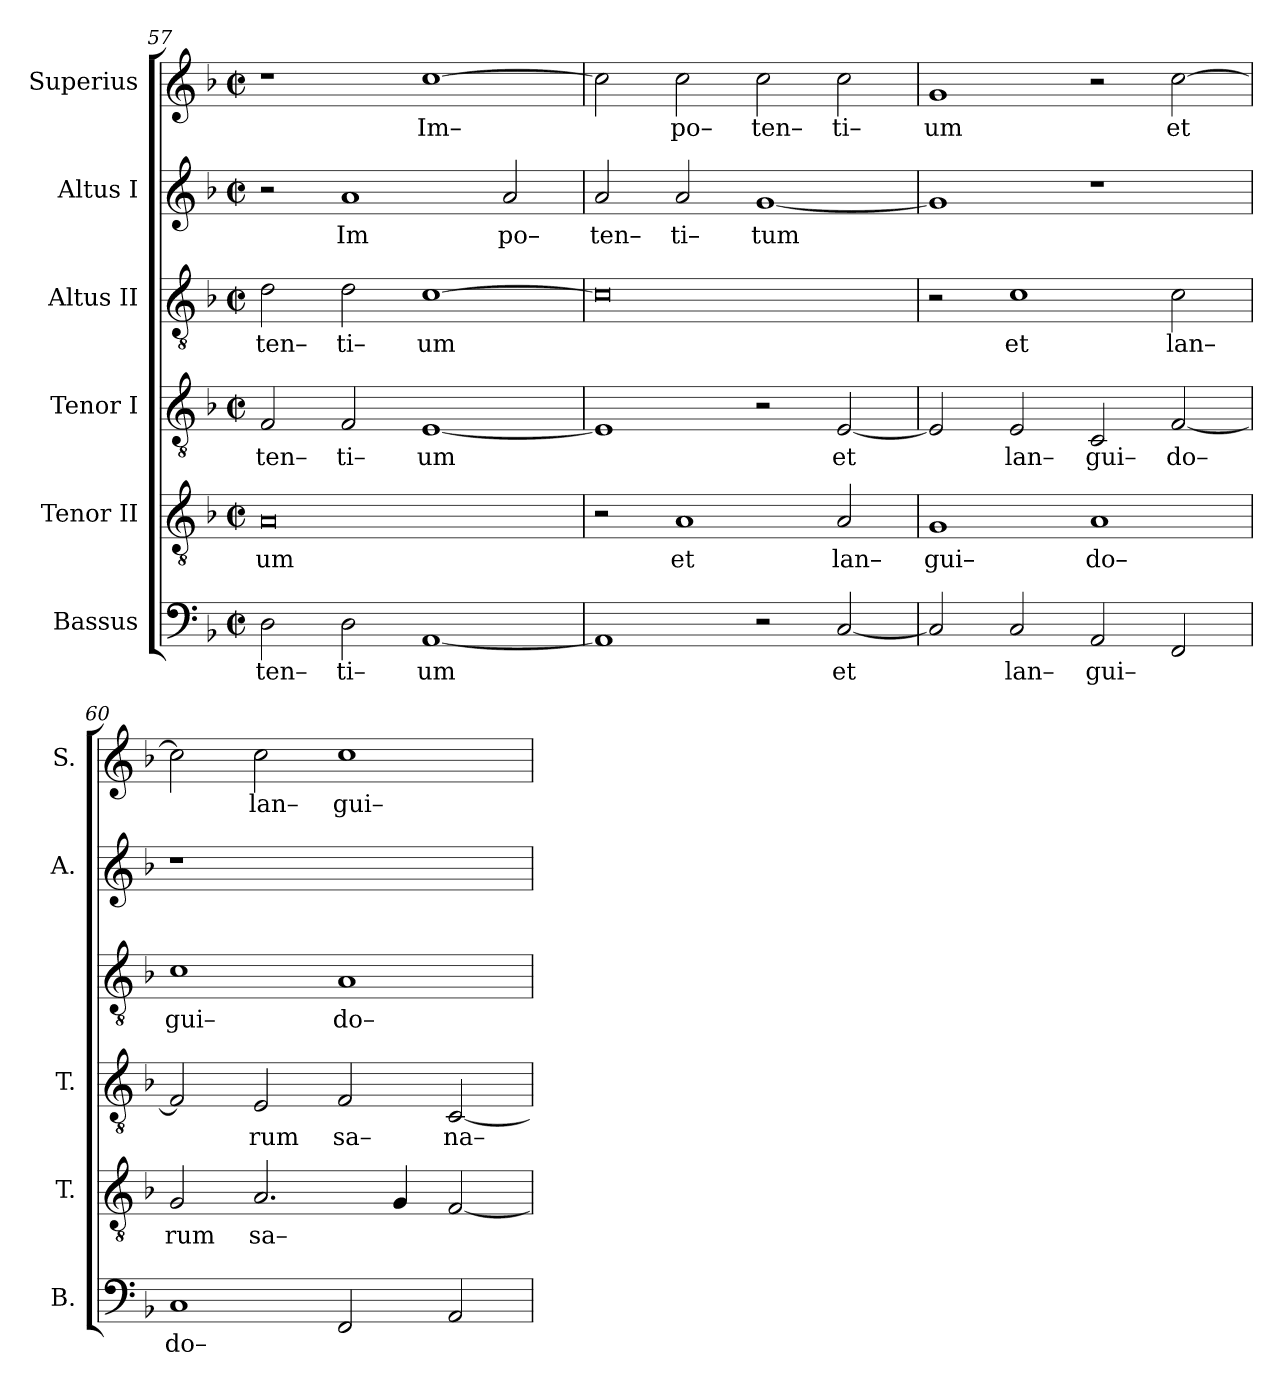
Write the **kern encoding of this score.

**kern	**text	**kern	**text	**kern	**text	**kern	**text	**kern	**text	**kern	**text
*part6	*part6	*part5	*part5	*part4	*part4	*part3	*part3	*part2	*part2	*part1	*part1
*staff6	*staff6	*staff5	*staff5	*staff4	*staff4	*staff3	*staff3	*staff2	*staff2	*staff1	*staff1
*I"Bassus	*	*I"Tenor II	*	*I"Tenor I	*	*I"Altus II	*	*I"Altus I	*	*I"Superius	*
*I'B.	*	*I'T.	*	*I'T.	*	*	*	*I'A.	*	*I'S.	*
*clefF4	*	*clefGv2	*	*clefGv2	*	*clefGv2	*	*clefG2	*	*clefG2	*
*	*	*ITrd7c12	*	*ITrd7c12	*	*ITrd7c12	*	*	*	*	*
*k[b-]	*	*k[b-]	*	*k[b-]	*	*k[b-]	*	*k[b-]	*	*k[b-]	*
*F:	*	*F:	*	*F:	*	*F:	*	*F:	*	*F:	*
*M2/2	*	*M2/2	*	*M2/2	*	*M2/2	*	*M2/2	*	*M2/2	*
*met(c|)	*	*met(c|)	*	*met(c|)	*	*met(c|)	*	*met(c|)	*	*met(c|)	*
=57	=57	=57	=57	=57	=57	=57	=57	=57	=57	=57	=57
!	!LO:LY:b:color=#000000	!	!	!	!	!	!	!	!	!	!
!	!	!	!LO:LY:b:color=#000000	!	!	!	!	!	!	!	!
!	!	!	!	!	!LO:LY:b:color=#000000	!	!	!	!	!	!
!	!	!	!	!	!	!	!LO:LY:b:color=#000000	!	!	!	!
2Di\	ten–	0AAi	um	2FFi/	ten–	2Di\	ten–	2r	.	1r	.
!	!LO:LY:b:color=#000000	!	!	!	!	!	!	!	!	!	!
!	!	!	!	!	!LO:LY:b:color=#000000	!	!	!	!	!	!
!	!	!	!	!	!	!	!LO:LY:b:color=#000000	!	!	!	!
!	!	!	!	!	!	!	!	!	!LO:LY:b:color=#000000	!	!
2Di\	ti–	.	.	2FFi/	ti–	2Di\	ti–	1ai	Im	.	.
!	!LO:LY:b:color=#000000	!	!	!	!	!	!	!	!	!	!
!	!	!	!	!	!LO:LY:b:color=#000000	!	!	!	!	!	!
!	!	!	!	!	!	!	!LO:LY:b:color=#000000	!	!	!	!
!	!	!	!	!	!	!	!	!	!	!	!LO:LY:b:color=#000000
[<1AAi	um	.	.	[<1EEi	um	[>1Ci	um	.	.	[>1cci	Im–
!	!	!	!	!	!	!	!	!	!LO:LY:b:color=#000000	!	!
.	.	.	.	.	.	.	.	2ai/	po–	.	.
=58	=58	=58	=58	=58	=58	=58	=58	=58	=58	=58	=58
!	!	!	!	!	!	!	!	!	!LO:LY:b:color=#000000	!	!
1AAi]	.	2r	.	1EEi]	.	0Ci]	.	2ai/	ten–	2cci\]	.
!	!	!	!LO:LY:b:color=#000000	!	!	!	!	!	!	!	!
!	!	!	!	!	!	!	!	!	!LO:LY:b:color=#000000	!	!
!	!	!	!	!	!	!	!	!	!	!	!LO:LY:b:color=#000000
.	.	1AAi	et	.	.	.	.	2ai/	ti–	2cci\	po–
!	!	!	!	!	!	!	!	!	!LO:LY:b:color=#000000	!	!
!	!	!	!	!	!	!	!	!	!	!	!LO:LY:b:color=#000000
2r	.	.	.	2r	.	.	.	[<1gi	tum	2cci\	ten–
!	!LO:LY:b:color=#000000	!	!	!	!	!	!	!	!	!	!
!	!	!	!LO:LY:b:color=#000000	!	!	!	!	!	!	!	!
!	!	!	!	!	!LO:LY:b:color=#000000	!	!	!	!	!	!
!	!	!	!	!	!	!	!	!	!	!	!LO:LY:b:color=#000000
[<2Ci/	et	2AAi/	lan–	[<2EEi/	et	.	.	.	.	2cci\	ti–
=59	=59	=59	=59	=59	=59	=59	=59	=59	=59	=59	=59
!	!	!	!LO:LY:b:color=#000000	!	!	!	!	!	!	!	!
!	!	!	!	!	!	!	!	!	!	!	!LO:LY:b:color=#000000
2Ci/]	.	1GGi	gui–	2EEi/]	.	2r	.	1gi]	.	1gi	um
!	!LO:LY:b:color=#000000	!	!	!	!	!	!	!	!	!	!
!	!	!	!	!	!LO:LY:b:color=#000000	!	!	!	!	!	!
!	!	!	!	!	!	!	!LO:LY:b:color=#000000	!	!	!	!
2Ci/	lan–	.	.	2EEi/	lan–	1Ci	et	.	.	.	.
!	!LO:LY:b:color=#000000	!	!	!	!	!	!	!	!	!	!
!	!	!	!LO:LY:b:color=#000000	!	!	!	!	!	!	!	!
!	!	!	!	!	!LO:LY:b:color=#000000	!	!	!	!	!	!
2AAi/	gui–	1AAi	do–	2CCi/	gui–	.	.	1r	.	2r	.
!	!	!	!	!	!LO:LY:b:color=#000000	!	!	!	!	!	!
!	!	!	!	!	!	!	!LO:LY:b:color=#000000	!	!	!	!
!	!	!	!	!	!	!	!	!	!	!	!LO:LY:b:color=#000000
2FFi/	.	.	.	[<2FFi/	do–	2Ci\	lan–	.	.	[>2cci\	et
!!LO:LB:g=z
=60	=60	=60	=60	=60	=60	=60	=60	=60	=60	=60	=60
!	!LO:LY:b:color=#000000	!	!	!	!	!	!	!	!	!	!
!	!	!	!LO:LY:b:color=#000000	!	!	!	!	!	!	!	!
!	!	!	!	!	!	!	!LO:LY:b:color=#000000	!LO:N:vis=1	!	!	!
1Ci	do–	2GGi/	rum	2FFi/]	.	1Ci	gui–	1r	.	2cci\]	.
!	!	!	!LO:LY:b:color=#000000	!	!	!	!	!	!	!	!
!	!	!	!	!	!LO:LY:b:color=#000000	!	!	!	!	!	!
!	!	!	!	!	!	!	!	!	!	!	!LO:LY:b:color=#000000
.	.	2.AAi/	sa–	2EEi/	rum	.	.	.	.	2cci\	lan–
!	!	!	!	!	!LO:LY:b:color=#000000	!	!	!	!	!	!
!	!	!	!	!	!	!	!LO:LY:b:color=#000000	!	!	!	!
!	!	!	!	!	!	!	!	!	!	!	!LO:LY:b:color=#000000
2FFi/	.	.	.	2FFi/	sa–	1AAi	do–	1ryy	.	1cci	gui–
.	.	4GGi/	.	.	.	.	.	.	.	.	.
!	!	!	!	!	!LO:LY:b:color=#000000	!	!	!	!	!	!
2AAi/	.	[<2FFi/	.	[<2CCi/	na–	.	.	.	.	.	.
=	=	=	=	=	=	=	=	=	=	=	=
*-	*-	*-	*-	*-	*-	*-	*-	*-	*-	*-	*-
